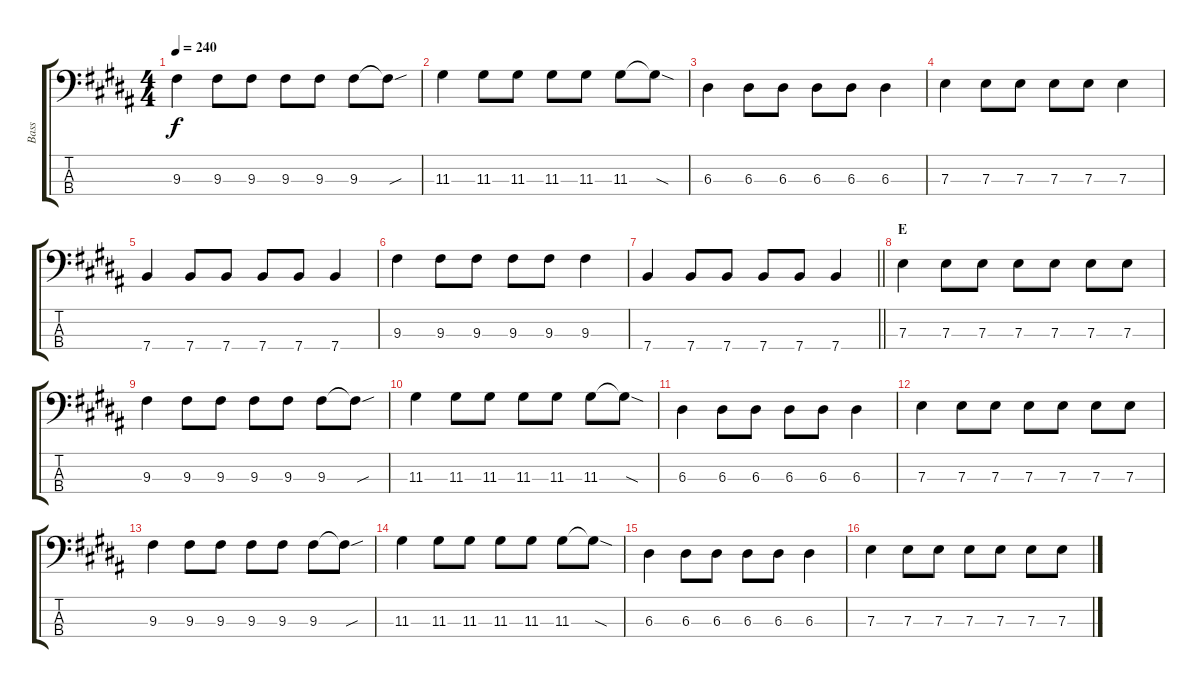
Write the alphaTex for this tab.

\track ("Bass" "Bass") {instrument electricbassfinger}
\staff {score tabs}
\tuning (G2 D2 A1 E1) {hide}
\ts (4 4)
\tempo 240
\clef f4
\ks b
9.3.4{dy f} 9.3.8 9.3.8 9.3.8 9.3.8 9.3.8 9.3{sou t}.8 |
11.3.4 11.3.8 11.3.8 11.3.8 11.3.8 11.3.8 11.3{sod t}.8 |
6.3.4 6.3.8 6.3.8 6.3.8 6.3.8 6.3.4 |
7.3.4 7.3.8 7.3.8 7.3.8 7.3.8 7.3.4 |
7.4.4 7.4.8 7.4.8 7.4.8 7.4.8 7.4.4 |
9.3.4 9.3.8 9.3.8 9.3.8 9.3.8 9.3.4 |
\barLineRight lightlight
7.4.4 7.4.8 7.4.8 7.4.8 7.4.8 7.4.4 |
\section ("" "E")
7.3.4 7.3.8 7.3.8 7.3.8 7.3.8 7.3.8 7.3.8 |
9.3.4 9.3.8 9.3.8 9.3.8 9.3.8 9.3.8 9.3{sou t}.8 |
11.3.4 11.3.8 11.3.8 11.3.8 11.3.8 11.3.8 11.3{sod t}.8 |
6.3.4 6.3.8 6.3.8 6.3.8 6.3.8 6.3.4 |
7.3.4 7.3.8 7.3.8 7.3.8 7.3.8 7.3.8 7.3.8 |
9.3.4 9.3.8 9.3.8 9.3.8 9.3.8 9.3.8 9.3{sou t}.8 |
11.3.4 11.3.8 11.3.8 11.3.8 11.3.8 11.3.8 11.3{sod t}.8 |
6.3.4 6.3.8 6.3.8 6.3.8 6.3.8 6.3.4 |
7.3.4 7.3.8 7.3.8 7.3.8 7.3.8 7.3.8 7.3.8
